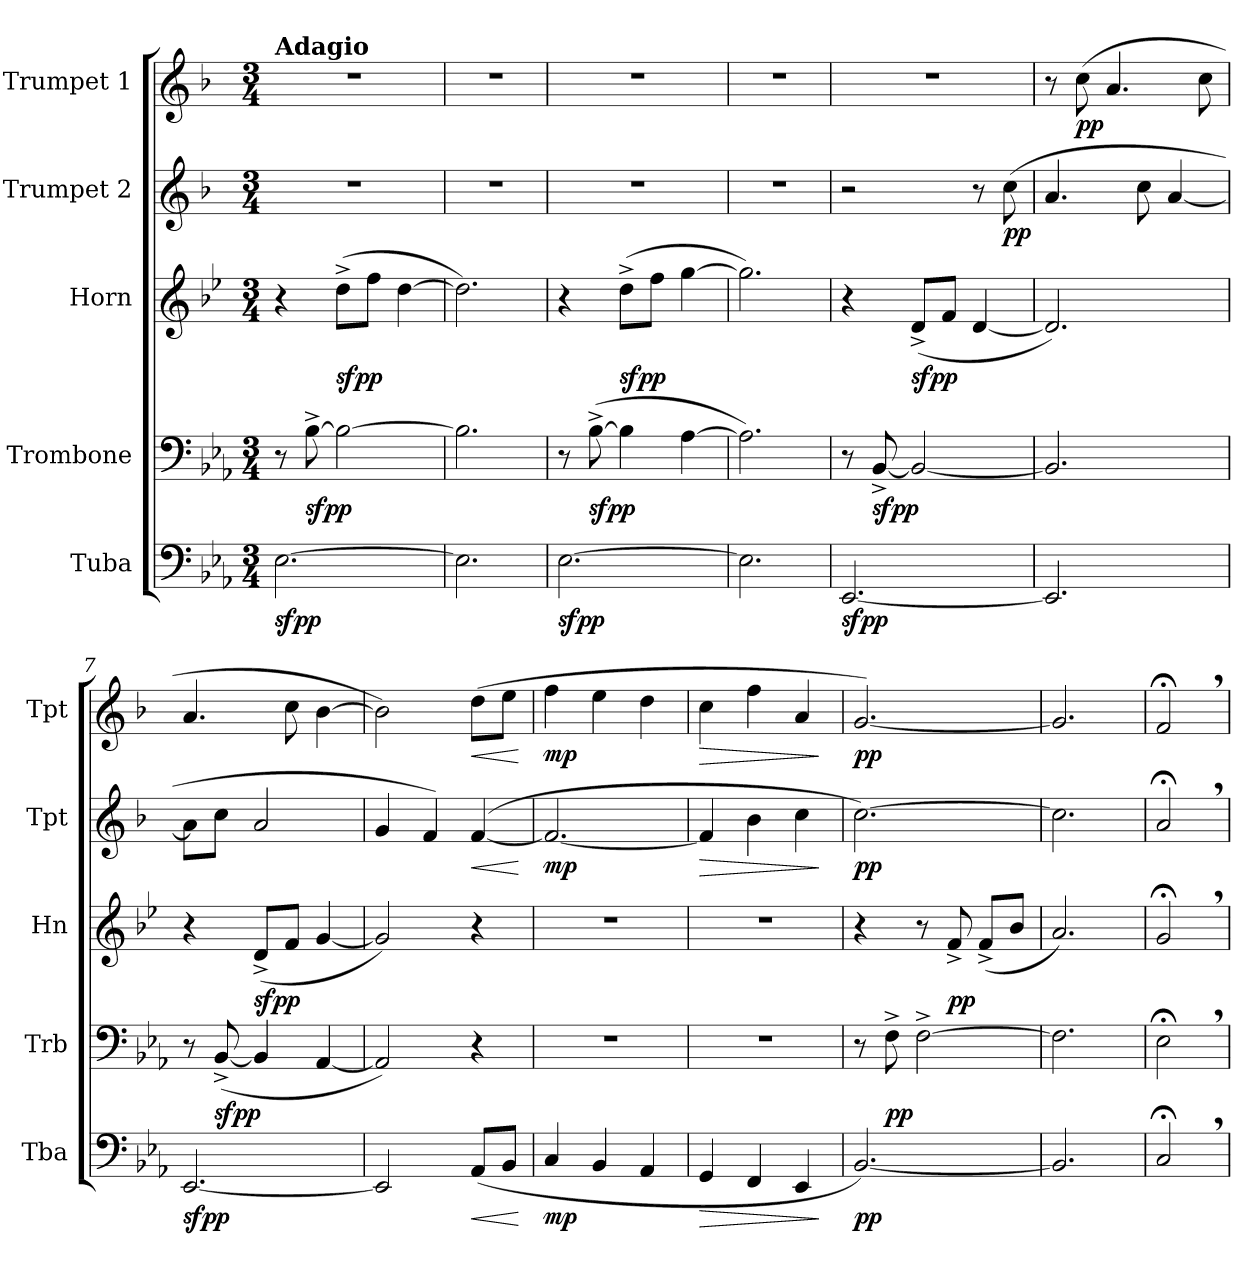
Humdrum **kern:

**kern	**dynam	**kern	**dynam	**kern	**dynam	**kern	**dynam	**kern	**dynam
*part5	*part5	*part4	*part4	*part3	*part3	*part2	*part2	*part1	*part1
*staff5	*staff5	*staff4	*staff4	*staff3	*staff3	*staff2	*staff2	*staff1	*staff1
*I"Tuba	*	*I"Trombone	*	*I"Horn	*	*I"Trumpet 2	*	*I"Trumpet 1	*
*I'Tba	*	*I'Trb	*	*I'Hn	*	*I'Tpt	*	*I'Tpt	*
*clefF4	*	*clefF4	*	*clefG2	*	*clefG2	*	*clefG2	*
*	*	*	*	*ITrd4c7	*	*ITrd1c2	*	*ITrd1c2	*
*k[b-e-a-]	*	*k[b-e-a-]	*	*k[b-e-a-]	*	*k[b-e-a-]	*	*k[b-e-a-]	*
*M3/4	*	*M3/4	*	*M3/4	*	*M3/4	*	*M3/4	*
=1	=1	=1	=1	=1	=1	=1	=1	=1	=1
!	!	!	!	!	!	!	!	!LO:TX:a:B:t=Adagio	!
!	!LO:DY:b	!	!	!	!	!	!	!	!
[2.E-\	sfpp	8r	.	4r	.	2.r	.	2.r	.
!	!	!	!LO:DY:b	!	!	!	!	!	!
.	.	[8B-^\	sfpp	.	.	.	.	.	.
!	!	!	!	!	!LO:DY:b	!	!	!	!
.	.	2B-\_	.	(>8g^\L	sfpp	.	.	.	.
.	.	.	.	8b-\J	.	.	.	.	.
.	.	.	.	[4g\	.	.	.	.	.
=2	=2	=2	=2	=2	=2	=2	=2	=2	=2
2.E-\]	.	2.B-\]	.	2.g\])	.	2.r	.	2.r	.
=3	=3	=3	=3	=3	=3	=3	=3	=3	=3
!	!LO:DY:b	!	!	!	!	!	!	!	!
[2.E-\	sfpp	8r	.	4r	.	2.r	.	2.r	.
!	!	!	!LO:DY:b	!	!	!	!	!	!
.	.	(>[8B-^\	sfpp	.	.	.	.	.	.
!	!	!	!	!	!LO:DY:b	!	!	!	!
.	.	4B-\]	.	(>8g^\L	sfpp	.	.	.	.
.	.	.	.	8b-\J	.	.	.	.	.
.	.	[4A-\	.	[4cc\	.	.	.	.	.
=4	=4	=4	=4	=4	=4	=4	=4	=4	=4
2.E-\]	.	2.A-\])	.	2.cc\])	.	2.r	.	2.r	.
=5	=5	=5	=5	=5	=5	=5	=5	=5	=5
!	!LO:DY:b	!	!	!	!	!	!	!	!
[2.EE-/	sfpp	8r	.	4r	.	2r	.	2.r	.
!	!	!	!LO:DY:b	!	!	!	!	!	!
.	.	[8BB-^/	sfpp	.	.	.	.	.	.
!	!	!	!	!	!LO:DY:b	!	!	!	!
.	.	2BB-/_	.	(<8G^/L	sfpp	.	.	.	.
.	.	.	.	8B-/J	.	.	.	.	.
.	.	.	.	[4G/	.	8r	.	.	.
!	!	!	!	!	!	!	!LO:DY:b	!	!
.	.	.	.	.	.	(>8b-\	pp	.	.
=6	=6	=6	=6	=6	=6	=6	=6	=6	=6
2.EE-/]	.	2.BB-/]	.	2.G/])	.	4.g/	.	8r	.
!	!	!	!	!	!	!	!	!	!LO:DY:b
.	.	.	.	.	.	.	.	(>8b-\	pp
.	.	.	.	.	.	.	.	4.g/	.
.	.	.	.	.	.	8b-\	.	.	.
.	.	.	.	.	.	[4g/	.	.	.
.	.	.	.	.	.	.	.	8b-\	.
!!LO:LB:g=z
=7	=7	=7	=7	=7	=7	=7	=7	=7	=7
!	!LO:DY:b	!	!	!	!	!	!	!	!
[2.EE-/	sfpp	8r	.	4r	.	8g\L]	.	4.g/	.
!	!	!	!LO:DY:b	!	!	!	!	!	!
.	.	(<[8BB-^/	sfpp	.	.	8b-\J	.	.	.
!	!	!	!	!	!LO:DY:b	!	!	!	!
.	.	4BB-/]	.	(<8G^/L	sfpp	2g/	.	.	.
.	.	.	.	8B-/J	.	.	.	8b-\	.
.	.	[4AA-/	.	[4c/	.	.	.	[4a-\	.
=8	=8	=8	=8	=8	=8	=8	=8	=8	=8
2EE-/]	.	2AA-/])	.	2c/])	.	4f/	.	2a-\])	.
.	.	.	.	.	.	4e-/)	.	.	.
!	!LO:HP:b	!	!	!	!	!	!LO:HP:b	!	!LO:HP:b
(>8AA-/L	<	4r	.	4r	.	(>[4e-/	<	(>8cc\L	<
8BB-/J	.	.	.	.	.	.	.	8dd\J	.
.	[	.	.	.	.	.	[	.	[
=9	=9	=9	=9	=9	=9	=9	=9	=9	=9
!	!LO:DY:b	!	!	!	!	!	!LO:DY:b	!	!LO:DY:b
4C/	mp	2.r	.	2.r	.	2.e-/_	mp	4ee-\	mp
4BB-/	.	.	.	.	.	.	.	4dd\	.
4AA-/	.	.	.	.	.	.	.	4cc\	.
=10	=10	=10	=10	=10	=10	=10	=10	=10	=10
!	!LO:HP:b	!	!	!	!	!	!LO:HP:b	!	!LO:HP:b
4GG/	>	2.r	.	2.r	.	4e-/]	>	4b-\	>
4FF/	.	.	.	.	.	4a-\	.	4ee-\	.
4EE-/	.	.	.	.	.	4b-\	.	4g/	.
.	]	.	.	.	.	.	]	.	]
=11	=11	=11	=11	=11	=11	=11	=11	=11	=11
!	!LO:DY:b	!	!	!	!	!	!LO:DY:b	!	!LO:DY:b
[2.BB-/)	pp	8r	.	4r	.	[2.b-\)	pp	[2.f/)	pp
!	!	!	!LO:DY:b	!	!	!	!	!	!
.	.	8F^\	pp	.	.	.	.	.	.
.	.	[2F^\	.	8r	.	.	.	.	.
!	!	!	!	!	!LO:DY:b	!	!	!	!
.	.	.	.	8B-^/	pp	.	.	.	.
.	.	.	.	(<8B-^/L	.	.	.	.	.
.	.	.	.	8e-/J	.	.	.	.	.
=12	=12	=12	=12	=12	=12	=12	=12	=12	=12
2.BB-/]	.	2.F\]	.	2.d/)	.	2.b-\]	.	2.f/]	.
=13	=13	=13	=13	=13	=13	=13	=13	=13	=13
2C;<,/	.	2E-;<,\	.	2c;<,/	.	2g;<,/	.	2e-;<,/	.
=	=	=	=	=	=	=	=	=	=
*-	*-	*-	*-	*-	*-	*-	*-	*-	*-
